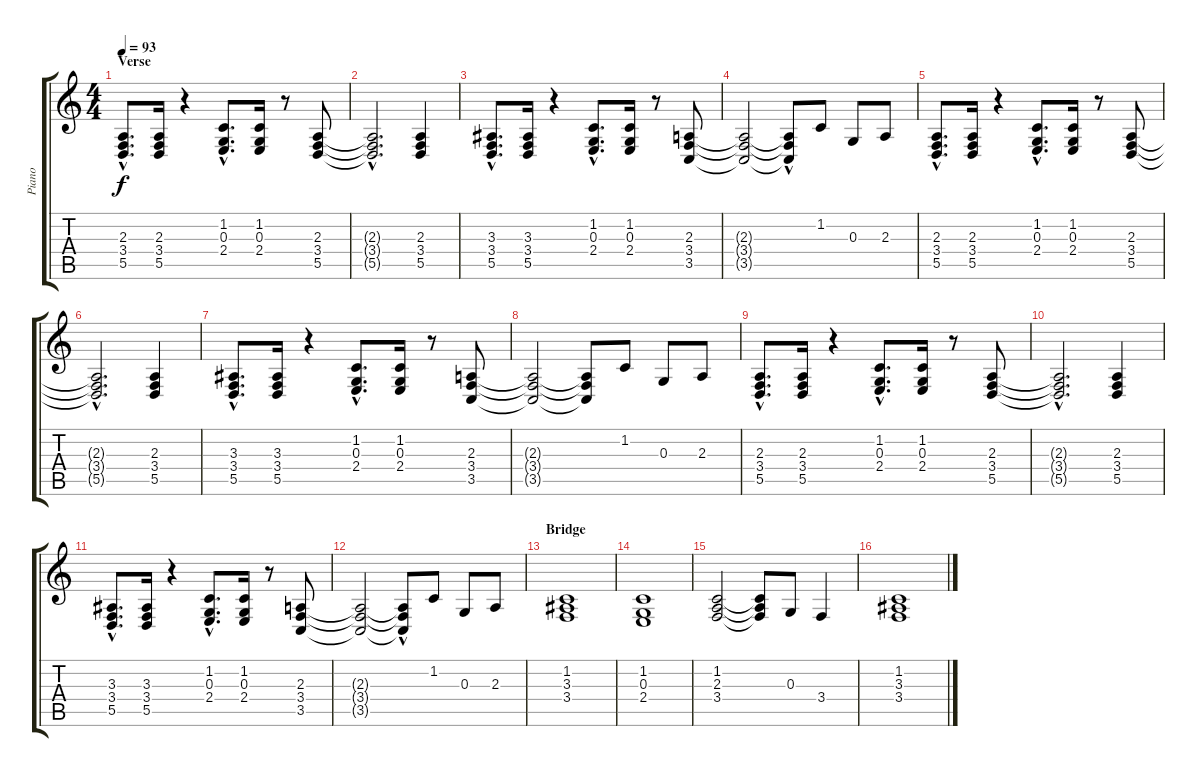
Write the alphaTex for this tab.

\track ("Piano" "Piano") {instrument electricpiano2}
\staff {score tabs}
\tuning (E4 B3 G3 D3 A2 E2) {hide}
\ts (4 4)
\section ("" "Verse")
\tempo 93
\clef g2
\ks c
(2.3{hac} 3.4{hac} 5.5{hac}).8{d dy f} (2.3 3.4 5.5).16 r.4 (1.2{hac} 0.3{hac} 2.4{hac}).8{d} (1.2 0.3 2.4).16 r.8 (2.3 3.4 5.5).8 |
(2.3{hac t} 3.4{hac t} 5.5{hac t}).2{d} (2.3 3.4 5.5).4 |
(3.3{hac} 3.4{hac} 5.5{hac}).8{d} (3.3 3.4 5.5).16 r.4 (1.2{hac} 0.3{hac} 2.4{hac}).8{d} (1.2 0.3 2.4).16 r.8 (2.3 3.4 3.5).8 |
(2.3{t} 3.4{t} 3.5{t}).2 (2.3{t} 3.4{t} 3.5{hac t}).8 1.2.8 0.3.8 2.3.8 |
(2.3{hac} 3.4{hac} 5.5{hac}).8{d} (2.3 3.4 5.5).16 r.4 (1.2{hac} 0.3{hac} 2.4{hac}).8{d} (1.2 0.3 2.4).16 r.8 (2.3 3.4 5.5).8 |
(2.3{hac t} 3.4{hac t} 5.5{hac t}).2{d} (2.3 3.4 5.5).4 |
(3.3{hac} 3.4{hac} 5.5{hac}).8{d} (3.3 3.4 5.5).16 r.4 (1.2{hac} 0.3{hac} 2.4{hac}).8{d} (1.2 0.3 2.4).16 r.8 (2.3 3.4 3.5).8 |
(2.3{t} 3.4{t} 3.5{t}).2 (2.3{t} 3.4{t} 3.5{t}).8 1.2.8 0.3.8 2.3.8 |
(2.3{hac} 3.4{hac} 5.5{hac}).8{d} (2.3 3.4 5.5).16 r.4 (1.2{hac} 0.3{hac} 2.4{hac}).8{d} (1.2 0.3 2.4).16 r.8 (2.3 3.4 5.5).8 |
(2.3{hac t} 3.4{hac t} 5.5{hac t}).2{d} (2.3 3.4 5.5).4 |
(3.3{hac} 3.4{hac} 5.5{hac}).8{d} (3.3 3.4 5.5).16 r.4 (1.2{hac} 0.3{hac} 2.4{hac}).8{d} (1.2 0.3 2.4).16 r.8 (2.3 3.4 3.5).8 |
(2.3{t} 3.4{t} 3.5{t}).2 (2.3{t} 3.4{hac t} 3.5{t}).8 1.2.8 0.3.8 2.3.8 |
\section ("" "Bridge")
(1.2 3.3 3.4).1 |
(1.2 0.3 2.4).1 |
(1.2 2.3 3.4).2 (1.2{t} 2.3{t} 3.4{t}).8 0.3.8 3.4.4 |
(1.2 3.3 3.4).1
